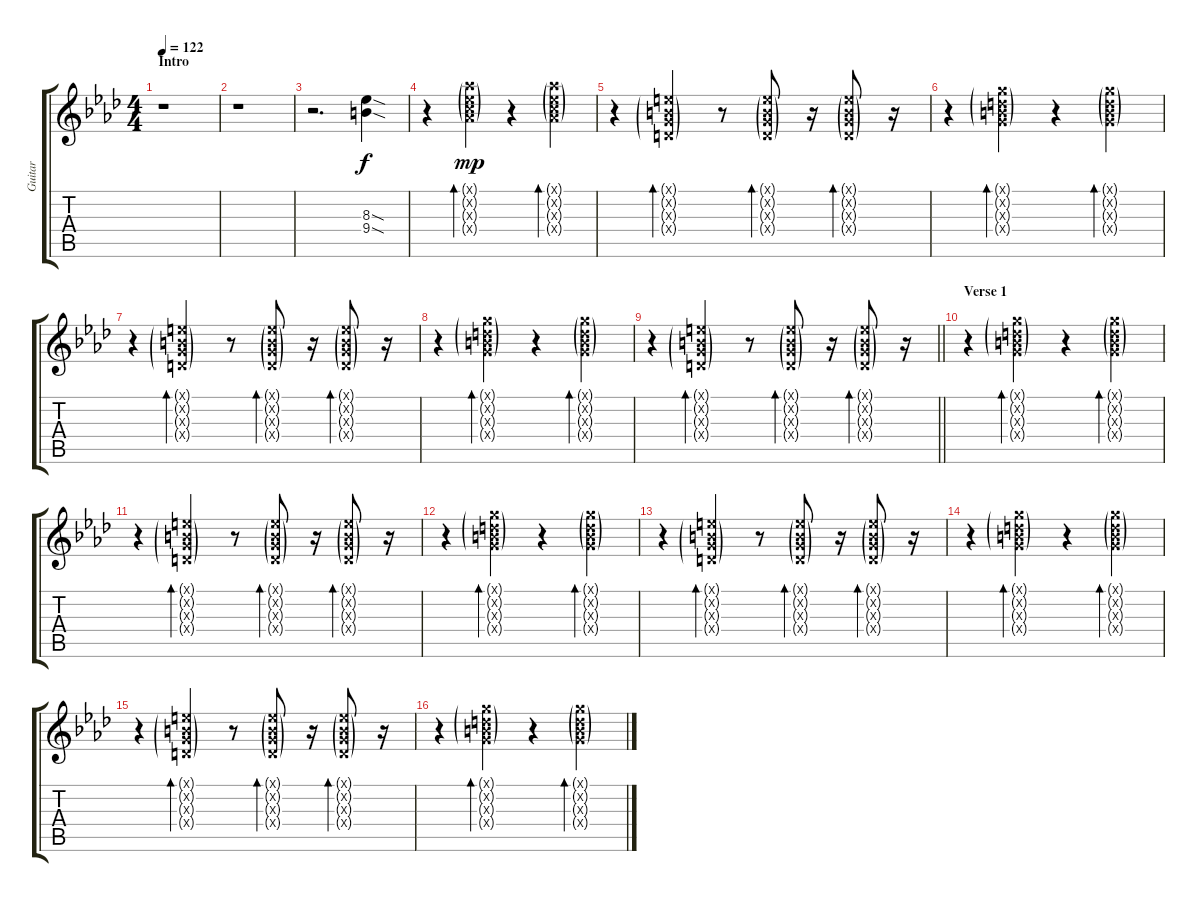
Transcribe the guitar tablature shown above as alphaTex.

\track ("Guitar" "Guitar") {instrument electricguitarjazz}
\staff {score tabs}
\tuning (E4 B3 G3 D3 A2 E2) {hide}
\ts (4 4)
\section ("" "Intro")
\tempo 122
\clef g2
\ks ab
r.1{dy f instrument electricguitarjazz} |
r.1 |
r.2{d} (8.3{sod} 9.4{sod}).4 |
r.4 (4.1{g x} 4.2{g x} 5.3{g x} 6.4{g x}).4{bd 60 dy mp} r.4 (4.1{g x} 4.2{g x} 5.3{g x} 6.4{g x}).4{bd 60} |
r.4 (0.1{g x} 0.2{g x} 0.3{g x} 0.4{g x}).4{bd 60} r.8 (0.1{g x} 0.2{g x} 0.3{g x} 0.4{g x}).8{bd 60} r.16 (0.1{g x} 0.2{g x} 0.3{g x} 0.4{g x}).8{bd 60} r.16 |
r.4 (3.1{g x} 3.2{g x} 4.3{g x} 5.4{g x}).4{bd 60} r.4 (3.1{g x} 3.2{g x} 4.3{g x} 5.4{g x}).4{bd 60} |
r.4 (0.1{g x} 0.2{g x} 0.3{g x} 0.4{g x}).4{bd 60} r.8 (0.1{g x} 0.2{g x} 0.3{g x} 0.4{g x}).8{bd 60} r.16 (0.1{g x} 0.2{g x} 0.3{g x} 0.4{g x}).8{bd 60} r.16 |
r.4 (3.1{g x} 3.2{g x} 4.3{g x} 5.4{g x}).4{bd 60} r.4 (3.1{g x} 3.2{g x} 4.3{g x} 5.4{g x}).4{bd 60} |
\barLineRight lightlight
r.4 (0.1{g x} 0.2{g x} 0.3{g x} 0.4{g x}).4{bd 60} r.8 (0.1{g x} 0.2{g x} 0.3{g x} 0.4{g x}).8{bd 60} r.16 (0.1{g x} 0.2{g x} 0.3{g x} 0.4{g x}).8{bd 60} r.16 |
\section ("" "Verse 1")
r.4 (3.1{g x} 3.2{g x} 4.3{g x} 5.4{g x}).4{bd 60} r.4 (3.1{g x} 3.2{g x} 4.3{g x} 5.4{g x}).4{bd 60} |
r.4 (0.1{g x} 0.2{g x} 0.3{g x} 0.4{g x}).4{bd 60} r.8 (0.1{g x} 0.2{g x} 0.3{g x} 0.4{g x}).8{bd 60} r.16 (0.1{g x} 0.2{g x} 0.3{g x} 0.4{g x}).8{bd 60} r.16 |
r.4 (3.1{g x} 3.2{g x} 4.3{g x} 5.4{g x}).4{bd 60} r.4 (3.1{g x} 3.2{g x} 4.3{g x} 5.4{g x}).4{bd 60} |
r.4 (0.1{g x} 0.2{g x} 0.3{g x} 0.4{g x}).4{bd 60} r.8 (0.1{g x} 0.2{g x} 0.3{g x} 0.4{g x}).8{bd 60} r.16 (0.1{g x} 0.2{g x} 0.3{g x} 0.4{g x}).8{bd 60} r.16 |
r.4 (3.1{g x} 3.2{g x} 4.3{g x} 5.4{g x}).4{bd 60} r.4 (3.1{g x} 3.2{g x} 4.3{g x} 5.4{g x}).4{bd 60} |
r.4 (0.1{g x} 0.2{g x} 0.3{g x} 0.4{g x}).4{bd 60} r.8 (0.1{g x} 0.2{g x} 0.3{g x} 0.4{g x}).8{bd 60} r.16 (0.1{g x} 0.2{g x} 0.3{g x} 0.4{g x}).8{bd 60} r.16 |
r.4 (3.1{g x} 3.2{g x} 4.3{g x} 5.4{g x}).4{bd 60} r.4 (3.1{g x} 3.2{g x} 4.3{g x} 5.4{g x}).4{bd 60}
